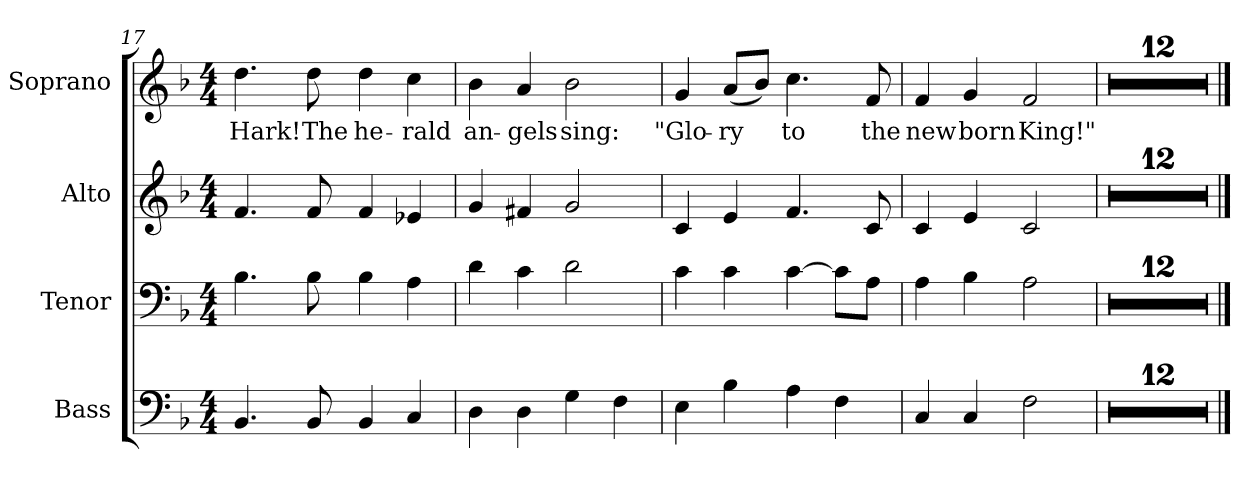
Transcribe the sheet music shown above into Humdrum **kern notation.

**kern	**kern	**kern	**kern	**text
*part4	*part3	*part2	*part1	*part1
*staff4	*staff3	*staff2	*staff1	*staff1
*I"Bass	*I"Tenor	*I"Alto	*I"Soprano	*
*I'Bass	*I'Tenor	*I'Alto	*I'Soprano	*
*clefF4	*clefF4	*clefG2	*clefG2	*
*k[b-]	*k[b-]	*k[b-]	*k[b-]	*
*F:	*F:	*F:	*F:	*
*M4/4	*M4/4	*M4/4	*M4/4	*
=17	=17	=17	=17	=17
4.BB-/	4.B-\	4.f/	4.dd\	Hark!
8BB-/	8B-\	8f/	8dd\	The
4BB-/	4B-\	4f/	4dd\	he-
4C/	4A\	4e-X/	4cc\	-rald
=18	=18	=18	=18	=18
4D\	4d\	4g/	4b-\	an-
4D\	4c\	4f#X/	4a/	-gels
4G\	2d\	2g/	2b-\	sing:
4F\	.	.	.	.
=19	=19	=19	=19	=19
4E\	4c\	4c/	4g/	"Glo-
4B-\	4c\	4e/	(8a/L	-ry
.	.	.	8b-/J)	.
4A\	[4c\	4.f/	4.cc\	to
4F\	8c\L]	.	.	.
.	8A\J	8c/	8f/	the
!!LO:LB:g=z
=20	=20	=20	=20	=20
4C/	4A\	4c/	4f/	new
4C/	4B-\	4e/	4g/	born
2F\	2A\	2c/	2f/	King!"
=21	=21	=21	=21	=21
1r	1r	1r	1r	.
=22	=22	=22	=22	=22
1r	1r	1r	1r	.
=23	=23	=23	=23	=23
1r	1r	1r	1r	.
=24	=24	=24	=24	=24
1r	1r	1r	1r	.
=25	=25	=25	=25	=25
1r	1r	1r	1r	.
=26	=26	=26	=26	=26
1r	1r	1r	1r	.
=27	=27	=27	=27	=27
1r	1r	1r	1r	.
=28	=28	=28	=28	=28
1r	1r	1r	1r	.
=29	=29	=29	=29	=29
1r	1r	1r	1r	.
=30	=30	=30	=30	=30
1r	1r	1r	1r	.
=31	=31	=31	=31	=31
1r	1r	1r	1r	.
=32	=32	=32	=32	=32
1r	1r	1r	1r	.
==	==	==	==	==
*-	*-	*-	*-	*-
